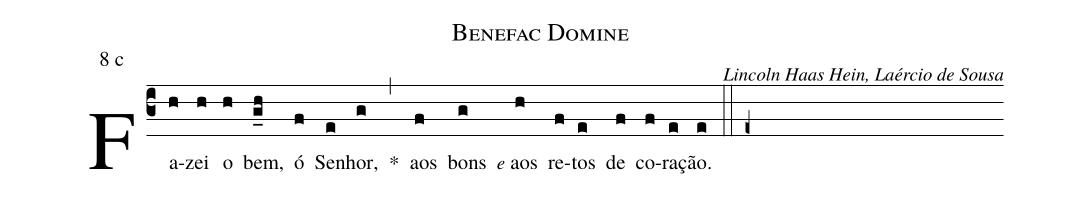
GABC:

name: Benefac Domine;
mode: 8;
mode-differentia: c;
commentary: Lincoln Haas Hein, Laércio de Sousa;
%%
(c3)

Fa(h)zei(h) o(h) bem,(g_h) ó(f) Se(e)nhor,(g) *(,) aos(f) bons(g) <e>e</e> aos(h) re(f)tos(e) de(f) co(f)ra(e)ção.(e) (::e+)
